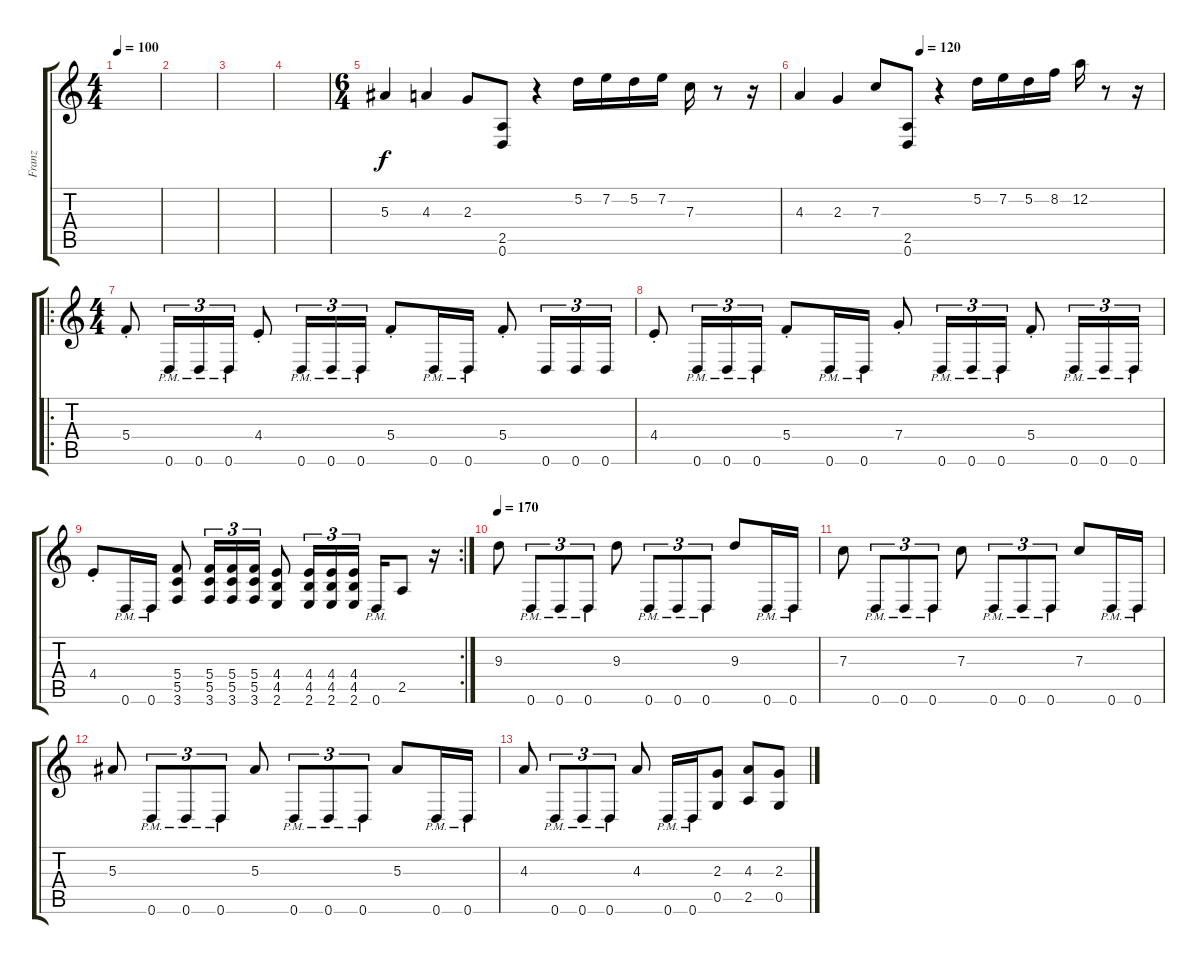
\track ("Franz" "Franz") {instrument distortionguitar}
\staff {score tabs}
\tuning (D4 A3 F3 C3 G2 D2) {hide}
\ts (4 4)
\tempo 100
\clef g2
\ks c
|
|
|
|
\ts (6 4)
5.3.4 4.3.4 2.3.8 (2.5 0.6).8 r.4 5.2.16 7.2.16 5.2.16 7.2.16 7.3.16 r.8 r.16 |
\tempo (120 0.3333333333333333)
4.3.4 2.3.4 7.3.8 (2.5 0.6).8 r.4 5.2.16 7.2.16 5.2.16 8.2.16 12.2.16 r.8 r.16 |
\ro
\ts (4 4)
5.4{st}.8 0.6{pm}.16{tu (3 2)} 0.6{pm}.16{tu (3 2)} 0.6{pm}.16{tu (3 2)} 4.4{st}.8 0.6{pm}.16{tu (3 2)} 0.6{pm}.16{tu (3 2)} 0.6{pm}.16{tu (3 2)} 5.4{st}.8 0.6{pm}.16 0.6{pm}.16 5.4{st}.8 0.6.16{tu (3 2)} 0.6.16{tu (3 2)} 0.6.16{tu (3 2)} |
4.4{st}.8 0.6{pm}.16{tu (3 2)} 0.6{pm}.16{tu (3 2)} 0.6{pm}.16{tu (3 2)} 5.4{st}.8 0.6{pm}.16 0.6{pm}.16 7.4{st}.8 0.6{pm}.16{tu (3 2)} 0.6{pm}.16{tu (3 2)} 0.6{pm}.16{tu (3 2)} 5.4{st}.8 0.6{pm}.16{tu (3 2)} 0.6{pm}.16{tu (3 2)} 0.6{pm}.16{tu (3 2)} |
\rc 2
4.4{st}.8 0.6{pm}.16 0.6{pm}.16 (5.4 5.5 3.6).8 (5.4 5.5 3.6).16{tu (3 2)} (5.4 5.5 3.6).16{tu (3 2)} (5.4 5.5 3.6).16{tu (3 2)} (4.4 4.5 2.6).8 (4.4 4.5 2.6).16{tu (3 2)} (4.4 4.5 2.6).16{tu (3 2)} (4.4 4.5 2.6).16{tu (3 2)} 0.6{pm}.16 2.5.8 r.16 |
\tempo 170
9.3.8 0.6{pm}.8{tu (3 2)} 0.6{pm}.8{tu (3 2)} 0.6{pm}.8{tu (3 2)} 9.3.8 0.6{pm}.8{tu (3 2)} 0.6{pm}.8{tu (3 2)} 0.6{pm}.8{tu (3 2)} 9.3.8 0.6{pm}.16 0.6{pm}.16 |
7.3.8 0.6{pm}.8{tu (3 2)} 0.6{pm}.8{tu (3 2)} 0.6{pm}.8{tu (3 2)} 7.3.8 0.6{pm}.8{tu (3 2)} 0.6{pm}.8{tu (3 2)} 0.6{pm}.8{tu (3 2)} 7.3.8 0.6{pm}.16 0.6{pm}.16 |
5.3.8 0.6{pm}.8{tu (3 2)} 0.6{pm}.8{tu (3 2)} 0.6{pm}.8{tu (3 2)} 5.3.8 0.6{pm}.8{tu (3 2)} 0.6{pm}.8{tu (3 2)} 0.6{pm}.8{tu (3 2)} 5.3.8 0.6{pm}.16 0.6{pm}.16 |
4.3.8 0.6{pm}.8{tu (3 2)} 0.6{pm}.8{tu (3 2)} 0.6{pm}.8{tu (3 2)} 4.3.8 0.6{pm}.16 0.6{pm}.16 (2.3 0.5).8 (4.3 2.5).8 (2.3 0.5).8
